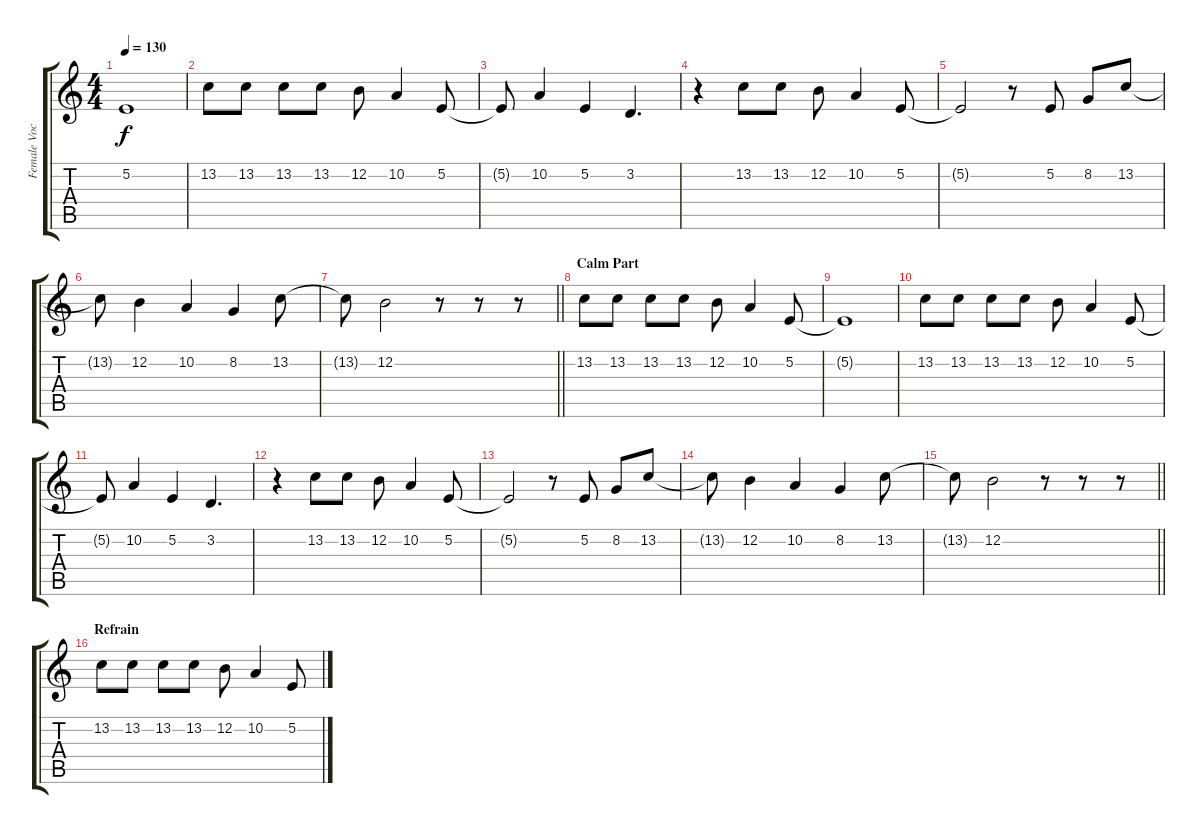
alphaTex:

\track ("Female Vocals" "Female Voc") {instrument flute}
\staff {score tabs}
\tuning (E4 B3 G3 D3 A2 E2) {hide}
\ts (4 4)
\tempo 130
\clef g2
\ks c
5.2{t}.1{dy f} |
13.2.8 13.2.8 13.2.8 13.2.8 12.2.8 10.2.4 5.2.8 |
5.2{t}.8 10.2.4 5.2.4 3.2.4{d} |
r.4 13.2.8 13.2.8 12.2.8 10.2.4 5.2.8 |
5.2{t}.2 r.8 5.2.8 8.2.8 13.2.8 |
13.2{t}.8 12.2.4 10.2.4 8.2.4 13.2.8 |
\barLineRight lightlight
13.2{t}.8 12.2.2 r.8 r.8 r.8 |
\section ("" "Calm Part")
13.2.8 13.2.8 13.2.8 13.2.8 12.2.8 10.2.4 5.2.8 |
5.2{t}.1 |
13.2.8 13.2.8 13.2.8 13.2.8 12.2.8 10.2.4 5.2.8 |
5.2{t}.8 10.2.4 5.2.4 3.2.4{d} |
r.4 13.2.8 13.2.8 12.2.8 10.2.4 5.2.8 |
5.2{t}.2 r.8 5.2.8 8.2.8 13.2.8 |
13.2{t}.8 12.2.4 10.2.4 8.2.4 13.2.8 |
\barLineRight lightlight
13.2{t}.8 12.2.2 r.8 r.8 r.8 |
\section ("" "Refrain")
13.2.8 13.2.8 13.2.8 13.2.8 12.2.8 10.2.4 5.2.8
